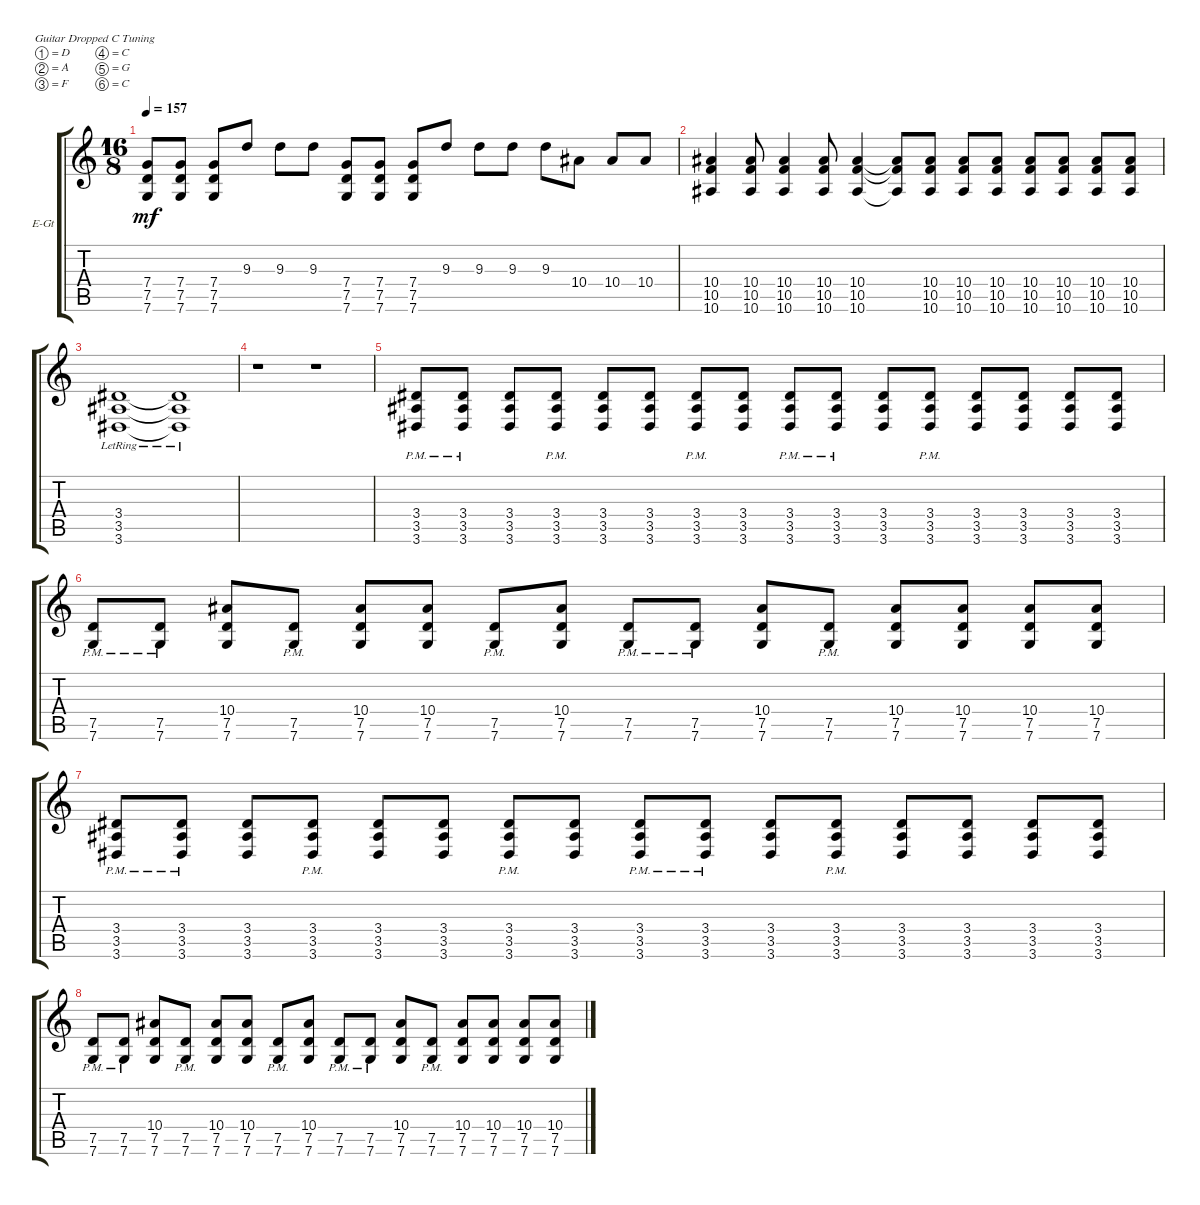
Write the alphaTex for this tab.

\bracketExtendMode groupsimilarinstruments
\firstSystemTrackNameOrientation horizontal
\otherSystemsTrackNameOrientation horizontal
\track ("Electric Guitar 2" "E-Gt") {instrument distortionguitar}
\staff {score tabs}
\tuning (D4 A3 F3 C3 G2 C2)
\ts (16 8)
\tempo 157
\clef g2
\ks c
(7.4 7.5 7.6).8{dy mf} (7.4 7.5 7.6).8 (7.4 7.5 7.6).8 9.3.8 9.3.8 9.3.8 (7.4 7.5 7.6).8 (7.4 7.5 7.6).8 (7.4 7.5 7.6).8 9.3.8 9.3.8 9.3.8 9.3.8 10.4.8 10.4.8 10.4.8 |
(10.4 10.5 10.6).4 (10.4 10.5 10.6).8 (10.4 10.5 10.6).4 (10.4 10.5 10.6).8 (10.4 10.5 10.6).4 (10.4{t} 10.5{t} 10.6{t}).8 (10.4 10.5 10.6).8 (10.4 10.5 10.6).8 (10.4 10.5 10.6).8 (10.4 10.5 10.6).8 (10.4 10.5 10.6).8 (10.4 10.5 10.6).8 (10.4 10.5 10.6).8 |
(3.4{lr} 3.5{lr} 3.6{lr}).1 (3.4{lr t} 3.5{lr t} 3.6{lr t}).1 |
r.1 r.1 |
(3.4{pm} 3.5{pm} 3.6{pm}).8 (3.4{pm} 3.5{pm} 3.6{pm}).8 (3.4 3.5 3.6).8 (3.4{pm} 3.5{pm} 3.6{pm}).8 (3.4 3.5 3.6).8 (3.4 3.5 3.6).8 (3.4{pm} 3.5{pm} 3.6{pm}).8 (3.4 3.5 3.6).8 (3.4{pm} 3.5{pm} 3.6{pm}).8 (3.4{pm} 3.5{pm} 3.6{pm}).8 (3.4 3.5 3.6).8 (3.4{pm} 3.5{pm} 3.6{pm}).8 (3.4 3.5 3.6).8 (3.4 3.5 3.6).8 (3.4 3.5 3.6).8 (3.4 3.5 3.6).8 |
(7.5{pm} 7.6{pm}).8 (7.5{pm} 7.6{pm}).8 (10.4 7.5 7.6).8 (7.5{pm} 7.6{pm}).8 (10.4 7.5 7.6).8 (10.4 7.5 7.6).8 (7.5{pm} 7.6{pm}).8 (10.4 7.5 7.6).8 (7.5{pm} 7.6{pm}).8 (7.5{pm} 7.6{pm}).8 (10.4 7.5 7.6).8 (7.5{pm} 7.6{pm}).8 (10.4 7.5 7.6).8 (10.4 7.5 7.6).8 (10.4 7.5 7.6).8 (10.4 7.5 7.6).8 |
(3.4{pm} 3.5{pm} 3.6{pm}).8 (3.4{pm} 3.5{pm} 3.6{pm}).8 (3.4 3.5 3.6).8 (3.4{pm} 3.5{pm} 3.6{pm}).8 (3.4 3.5 3.6).8 (3.4 3.5 3.6).8 (3.4{pm} 3.5{pm} 3.6{pm}).8 (3.4 3.5 3.6).8 (3.4{pm} 3.5{pm} 3.6{pm}).8 (3.4{pm} 3.5{pm} 3.6{pm}).8 (3.4 3.5 3.6).8 (3.4{pm} 3.5{pm} 3.6{pm}).8 (3.4 3.5 3.6).8 (3.4 3.5 3.6).8 (3.4 3.5 3.6).8 (3.4 3.5 3.6).8 |
(7.5{pm} 7.6{pm}).8 (7.5{pm} 7.6{pm}).8 (10.4 7.5 7.6).8 (7.5{pm} 7.6{pm}).8 (10.4 7.5 7.6).8 (10.4 7.5 7.6).8 (7.5{pm} 7.6{pm}).8 (10.4 7.5 7.6).8 (7.5{pm} 7.6{pm}).8 (7.5{pm} 7.6{pm}).8 (10.4 7.5 7.6).8 (7.5{pm} 7.6{pm}).8 (10.4 7.5 7.6).8 (10.4 7.5 7.6).8 (10.4 7.5 7.6).8 (10.4 7.5 7.6).8
